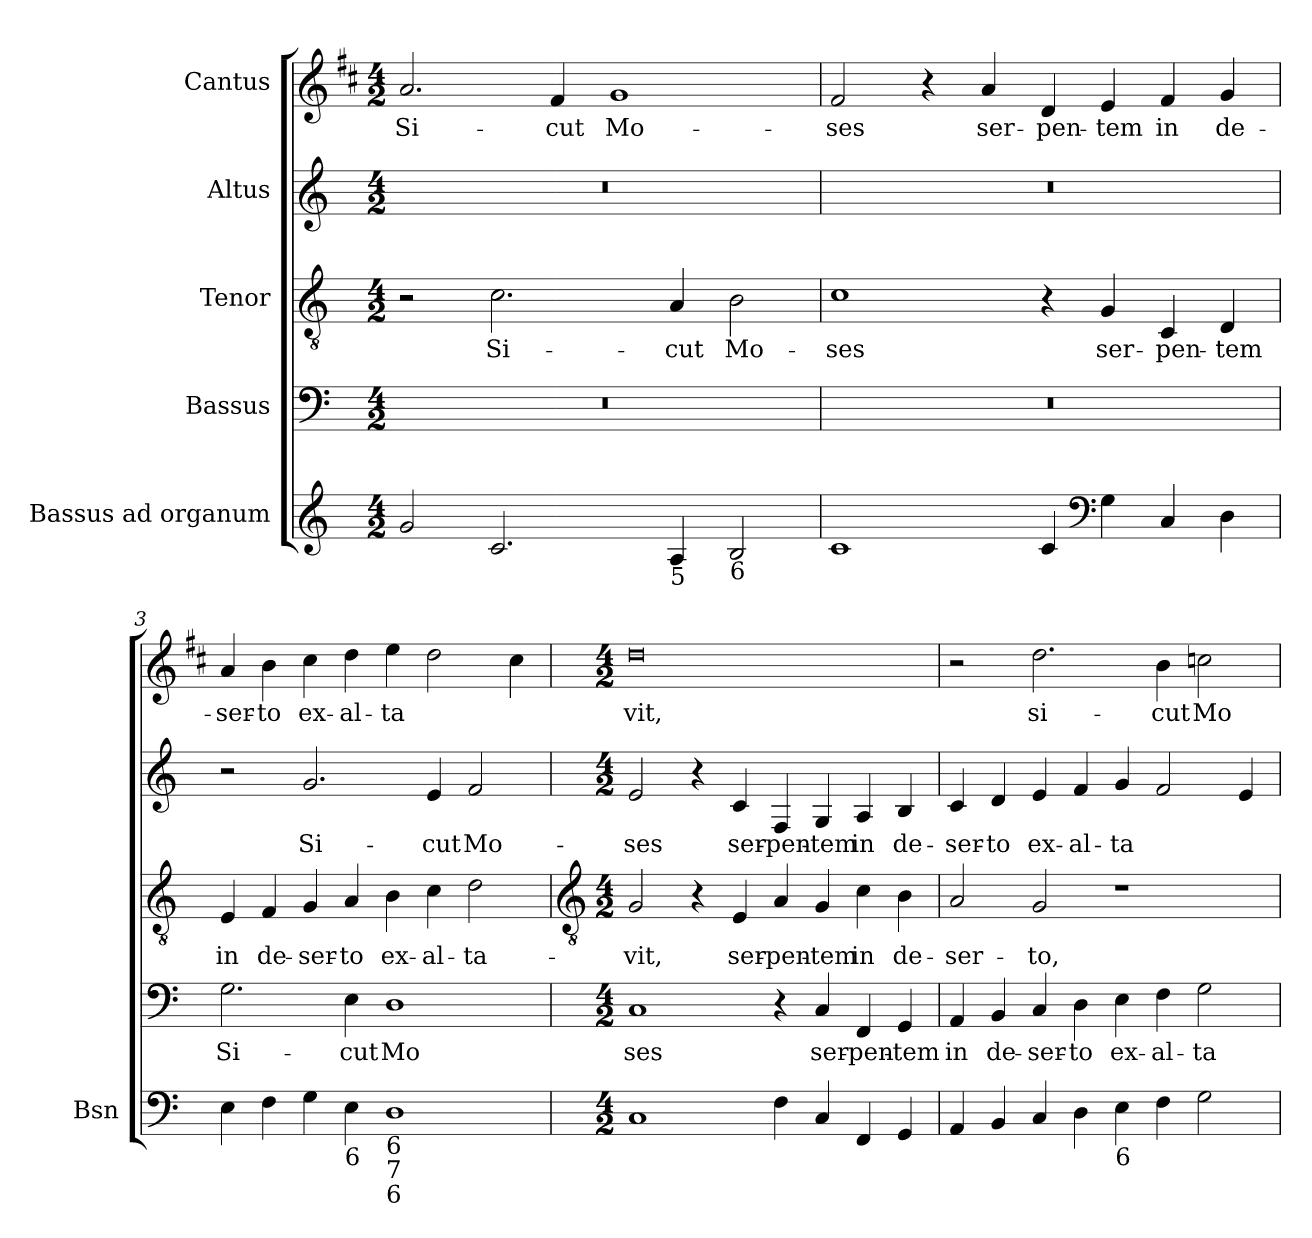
**kern	**kern	**text	**kern	**text	**kern	**text	**kern	**text
*part5	*part4	*part4	*part3	*part3	*part2	*part2	*part1	*part1
*staff5	*staff4	*staff4	*staff3	*staff3	*staff2	*staff2	*staff1	*staff1
*I"Bassus ad organum	*I"Bassus	*	*I"Tenor	*	*I"Altus	*	*I"Cantus	*
*I'Bsn	*	*	*	*	*	*	*	*
*clefG2	*clefF4	*	*clefGv2	*	*clefG2	*	*clefG2	*
*	*	*	*	*	*	*	*ITrd1c2	*
*k[]	*k[]	*	*k[]	*	*k[]	*	*k[]	*
*C:	*C:	*	*C:	*	*C:	*	*C:	*
*M4/2	*M4/2	*	*M4/2	*	*M4/2	*	*M4/2	*
=1	=1	=1	=1	=1	=1	=1	=1	=1
!	!	!	!	!	!	!	!	!LO:LY:b
2g	0r	.	2r	.	0r	.	2.g	Si-
!	!	!	!	!LO:LY:b	!	!	!	!
2.c	.	.	2.c	Si-	.	.	.	.
!	!	!	!	!	!	!	!	!LO:LY:b
.	.	.	.	.	.	.	4e	-cut
!	!	!	!	!	!	!	!	!LO:LY:b
.	.	.	.	.	.	.	1f	Mo-
!LO:TX:b:t=5	!	!	!	!	!	!	!	!
!	!	!	!	!LO:LY:b	!	!	!	!
4A	.	.	4A	-cut	.	.	.	.
!LO:TX:b:t=6	!	!	!	!	!	!	!	!
!	!	!	!	!LO:LY:b	!	!	!	!
2B	.	.	2B	Mo-	.	.	.	.
=2	=2	=2	=2	=2	=2	=2	=2	=2
!	!	!	!	!LO:LY:b	!	!	!	!LO:LY:b
1c	0r	.	1c	-ses	0r	.	2e	-ses
.	.	.	.	.	.	.	4r	.
!	!	!	!	!	!	!	!	!LO:LY:b
.	.	.	.	.	.	.	4g	ser-
!	!	!	!	!	!	!	!	!LO:LY:b
4c	.	.	4r	.	.	.	4c	-pen-
*clefF4	*	*	*	*	*	*	*	*
!	!	!	!	!LO:LY:b	!	!	!	!LO:LY:b
4G	.	.	4G	ser-	.	.	4d	-tem
!	!	!	!	!LO:LY:b	!	!	!	!LO:LY:b
4C	.	.	4C	-pen-	.	.	4e	in
!	!	!	!	!LO:LY:b	!	!	!	!LO:LY:b
4D	.	.	4D	-tem	.	.	4f	de-
=3	=3	=3	=3	=3	=3	=3	=3	=3
!	!	!LO:LY:b	!	!LO:LY:b	!	!	!	!LO:LY:b
4E	2.G	Si-	4E	in	2r	.	4g	-ser-
!	!	!	!	!LO:LY:b	!	!	!	!LO:LY:b
4F	.	.	4F	de-	.	.	4a	-to
!	!	!	!	!LO:LY:b	!	!LO:LY:b	!	!LO:LY:b
4G	.	.	4G	-ser-	2.g	Si-	4b	ex-
!LO:TX:b:t=6	!	!	!	!	!	!	!	!
!	!	!LO:LY:b	!	!LO:LY:b	!	!	!	!LO:LY:b
4E	4E	-cut	4A	-to	.	.	4cc	-al-
!LO:TX:b:t=6	!	!	!	!	!	!	!	!
!LO:TX:b:t=7	!	!	!	!	!	!	!	!
!LO:TX:b:t=6	!	!	!	!	!	!	!	!
!	!	!LO:LY:b	!	!LO:LY:b	!	!	!	!LO:LY:b
1D	1D	Mo	4B	ex-	.	.	4dd	-ta
!	!	!	!	!LO:LY:b	!	!LO:LY:b	!	!
.	.	.	4c	-al-	4e	-cut	2cc	.
!	!	!	!	!LO:LY:b	!	!LO:LY:b	!	!
.	.	.	2d	-ta-	2f	Mo-	.	.
.	.	.	.	.	.	.	4b	.
!!LO:LB:g=z
=4	=4	=4	=4	=4	=4	=4	=4	=4
*	*	*	*clefGv2	*	*	*	*	*
*M4/2	*M4/2	*	*M4/2	*	*M4/2	*	*M4/2	*
!	!	!LO:LY:b	!	!LO:LY:b	!	!LO:LY:b	!	!LO:LY:b
1C	1C	ses	2G	-vit,	2e	-ses	0cc	vit,
.	.	.	4r	.	4r	.	.	.
!	!	!	!	!LO:LY:b	!	!LO:LY:b	!	!
.	.	.	4E	ser-	4c	ser-	.	.
!	!	!	!	!LO:LY:b	!	!LO:LY:b	!	!
4F	4r	.	4A	-pen-	4F	-pen-	.	.
!	!	!LO:LY:b	!	!LO:LY:b	!	!LO:LY:b	!	!
4C	4C	ser-	4G	-tem	4G	-tem	.	.
!	!	!LO:LY:b	!	!LO:LY:b	!	!LO:LY:b	!	!
4FF	4FF	-pen-	4c	in	4A	in	.	.
!	!	!LO:LY:b	!	!LO:LY:b	!	!LO:LY:b	!	!
4GG	4GG	-tem	4B	de-	4B	de-	.	.
=5	=5	=5	=5	=5	=5	=5	=5	=5
!	!	!LO:LY:b	!	!LO:LY:b	!	!LO:LY:b	!	!
4AA	4AA	in	2A	-ser-	4c	-ser-	2r	.
!	!	!LO:LY:b	!	!	!	!LO:LY:b	!	!
4BB	4BB	de-	.	.	4d	-to	.	.
!	!	!LO:LY:b	!	!LO:LY:b	!	!LO:LY:b	!	!LO:LY:b
4C	4C	-ser-	2G	-to,	4e	ex-	2.cc	si-
!	!	!LO:LY:b	!	!	!	!LO:LY:b	!	!
4D	4D	-to	.	.	4f	-al-	.	.
!LO:TX:b:t=6	!	!	!	!	!	!	!	!
!	!	!LO:LY:b	!	!	!	!LO:LY:b	!	!
4E	4E	ex-	1r	.	4g	-ta	.	.
!	!	!LO:LY:b	!	!	!	!	!	!LO:LY:b
4F	4F	-al-	.	.	2f	.	4a	-cut
!	!	!LO:LY:b	!	!	!	!	!	!LO:LY:b
2G	2G	-ta-	.	.	.	.	2b-X	Mo-
.	.	.	.	.	4e	.	.	.
=	=	=	=	=	=	=	=	=
*-	*-	*-	*-	*-	*-	*-	*-	*-
